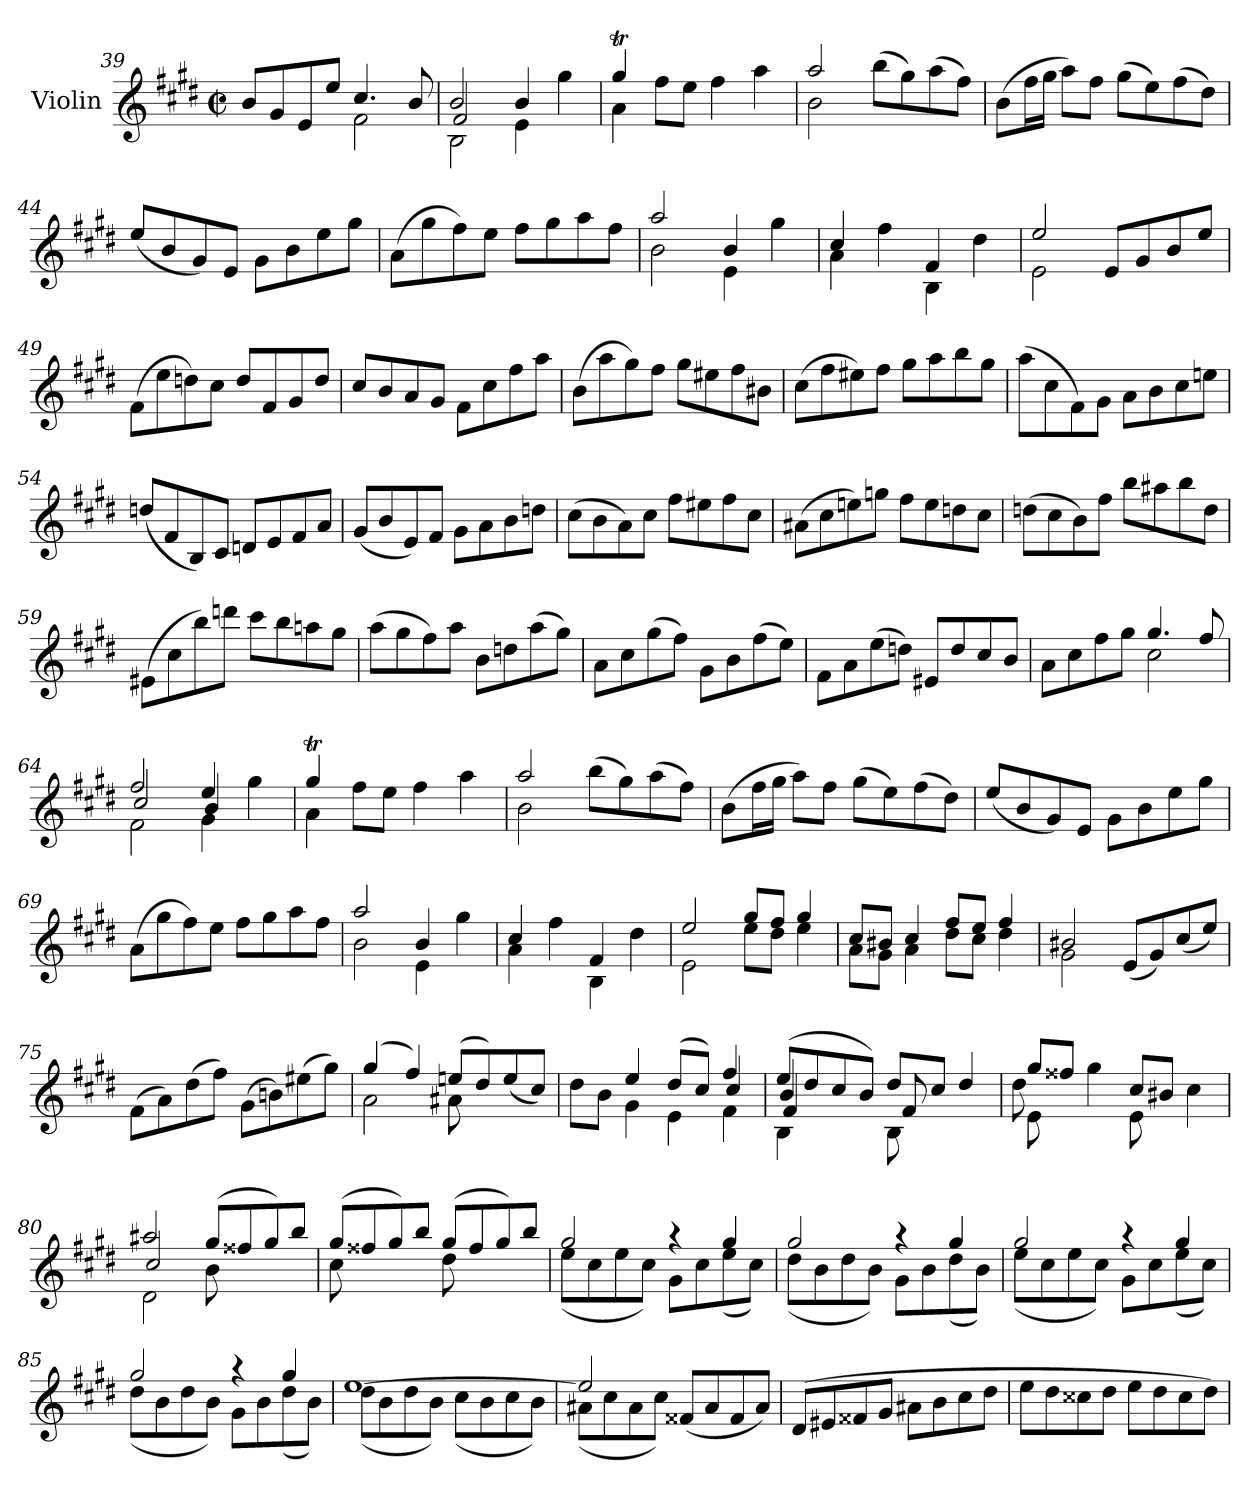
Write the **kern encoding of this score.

**kern
*part1
*staff1
*I"Violin
*I'Vln.
*clefG2
*k[f#c#g#d#]
*M2/2
*met(c|)
=39
*^
8b/L	2ryy
8g#/	.
8e/	.
8ee/J	.
4.cc#/	2f#\
8b/	.
=40	=40
*	*^
2b/	2B\	2f#/
4b/	4e\	2ryy
4gg#\	4ryy	.
*	*v	*v
=41	=41
4gg#t/	4a\
8ff#\L	4ryy
8ee\J	.
4ff#\	2ryy
4aa\	.
=42	=42
2aa/	2b\
(>8bb\L	2ryy
8gg#\)	.
(>8aa\	.
8ff#\J)	.
*v	*v
!!LO:LB:g=z
=43
(>8b\L
16ff#\L
16gg#\JJ
8aa\L)
8ff#\J
(>8gg#\L
8ee\)
(>8ff#\
8dd#\J)
=44
(<8ee/L
8b/
8g#/)
8e/J
8g#\L
8b\
8ee\
8gg#\J
=45
(>8a\L
8gg#\
8ff#\)
8ee\J
8ff#\L
8gg#\
8aa\
8ff#\J
=46
*^
2aa/	2b\
4b/	4e\
4gg#\	4ryy
=47	=47
4cc#/	4a\
4ff#\	4ryy
4f#/	4B\
4dd#\	4ryy
=48	=48
2ee/	2e\
8e/L	2ryy
8g#/	.
8b/	.
8ee/J	.
*v	*v
!!LO:LB:g=z
=49
(>8f#\L
8ee\
8ddn\)
8cc#\J
8dd/L
8f#/
8g#/
8dd/J
=50
8cc#/L
8b/
8a/
8g#/J
8f#\L
8cc#\
8ff#\
8aa\J
=51
(>8b\L
8aa\
8gg#\)
8ff#\J
8gg#\L
8ee#X\
8ff#\
8b#X\J
=52
(>8cc#\L
8ff#\
8ee#X\)
8ff#\J
8gg#\L
8aa\
8bb\
8gg#\J
=53
(>8aa\L
8cc#\
8f#\)
8g#\J
8a\L
8b\
8cc#\
8een\J
!!LO:LB:g=z
=54
(<8ddn/L
8f#/
8B/)
8c#/J
8dn/L
8e/
8f#/
8a/J
=55
(<8g#/L
8b/
8e/)
8f#/J
8g#\L
8a\
8b\
8ddn\J
=56
(>8cc#\L
8b\
8a\)
8cc#\J
8ff#\L
8ee#X\
8ff#\
8cc#\J
=57
(>8a#X\L
8cc#\
8een\)
8ggn\J
8ff#\L
8ee\
8ddn\
8cc#\J
=58
(>8ddn\L
8cc#\
8b\)
8ff#\J
8bb\L
8aa#X\
8bb\
8dd\J
!!LO:PB:g=z
=59
(>8e#X\L
8cc#\
8bb\)
8dddn\J
8ccc#\L
8bb\
8aan\
8gg#\J
=60
(>8aa\L
8gg#\
8ff#\)
8aa\J
8b\L
8ddn\
(>8aa\
8gg#\J)
=61
8a\L
8cc#\
(>8gg#\
8ff#\J)
8g#\L
8b\
(>8ff#\
8ee\J)
=62
8f#\L
8a\
(>8ee\
8ddn\J)
8e#X/L
8dd/
8cc#/
8b/J
=63
*^
8a\L	2ryy
8cc#\	.
8ff#\	.
8gg#\J	.
4.gg#/	2cc#\
8ff#/	.
!!LO:LB:g=z	!!
=64	=64
*	*^
2ff#/	2f#\	2cc#/
4ee/	4g#\	4b/
4gg#\	4ryy	4ryy
*	*v	*v
=65	=65
4gg#t/	4a\
8ff#\L	4ryy
8ee\J	.
4ff#\	2ryy
4aa\	.
=66	=66
2aa/	2b\
(>8bb\L	2ryy
8gg#\)	.
(>8aa\	.
8ff#\J)	.
*v	*v
=67
(>8b\L
16ff#\L
16gg#\JJ
8aa\L)
8ff#\J
(>8gg#\L
8ee\)
(>8ff#\
8dd#\J)
=68
(<8ee/L
8b/
8g#/)
8e/J
8g#\L
8b\
8ee\
8gg#\J
=69
(>8a\L
8gg#\
8ff#\)
8ee\J
8ff#\L
8gg#\
8aa\
8ff#\J
!!LO:LB:g=z
=70
*^
2aa/	2b\
4b/	4e\
4gg#\	4ryy
=71	=71
4cc#/	4a\
4ff#\	4ryy
4f#/	4B\
4dd#\	4ryy
=72	=72
2ee/	2e\
8gg#/L	8ee\L
8ff#/J	8dd#\J
4gg#/	4ee\
=73	=73
8cc#/L	8a\L
8b#X/J	8g#\J
4cc#/	4a\
8ff#/L	8dd#\L
8ee/J	8cc#\J
4ff#/	4dd#\
=74	=74
2b#X/	2g#\
(<8e/L	2ryy
8g#/)	.
(<8cc#/	.
8ee/J)	.
*v	*v
=75
(>8f#\L
8a\)
(>8dd#\
8ff#\J)
(>8g#\L
8bn\)
(>8ee#X\
8gg#\J)
!!LO:LB:g=z
=76
*^
(>4gg#/	2a\
4ff#/)	.
(>8een/L	8a#X\
8dd#/)	8ryy
(<8ee/	4ryy
8cc#/J)	.
=77	=77
*	*^
4ryy	8dd#\L	2ryy
.	8b\J	.
4ee/	4g#\	.
(>8dd#/L	4e\	4ryy
8cc#/J)	.	.
4ff#/	4f#\	4cc#/
=78	=78	=78
*	*	*^
(>8ee/L	4B\	4b/	4f#/
8dd#/	.	.	.
8cc#/	4ryy	4ryy	4ryy
8b/J)	.	.	.
8dd#/L	8B\	8f#/	2ryy
8cc#/J	8ryy	8ryy	.
4dd#/	4ryy	4ryy	.
*	*	*v	*v
=79	=79	=79
8gg#/L	8e\	8dd#\
8ff##X/J	8ryy	8ryy
4gg#\	4ryy	4ryy
8cc#/L	8e\	2ryy
8b#X/J	8ryy	.
4cc#\	4ryy	.
=80	=80	=80
2aa#X/	2d#\	2cc#/
(>8gg#/L	8b\	2ryy
8ff##X/	8ryy	.
8gg#/)	4ryy	.
8bb/J	.	.
!!LO:LB:g=z	!!	!!
=81	=81	=81
(>8gg#/L	8cc#\	2ryy
8ff##X/	8ryy	.
8gg#/)	4ryy	.
8bb/J	.	.
(>8gg#/L	8dd#\	2ryy
8ff##/	8ryy	.
8gg#/)	4ryy	.
8bb/J	.	.
*	*v	*v
=82	=82
2gg#/	(<8ee\L
.	8cc#\
.	8ee\
.	8cc#\J)
4r	8g#\L
.	8cc#\
4gg#/	(<8ee\
.	8cc#\J)
=83	=83
2gg#/	(<8dd#\L
.	8b\
.	8dd#\
.	8b\J)
4r	8g#\L
.	8b\
4gg#/	(<8dd#\
.	8b\J)
=84	=84
2gg#/	(<8ee\L
.	8cc#\
.	8ee\
.	8cc#\J)
4r	8g#\L
.	8cc#\
4gg#/	(<8ee\
.	8cc#\J)
=85	=85
2gg#/	(<8dd#\L
.	8b\
.	8dd#\
.	8b\J)
4r	8g#\L
.	8b\
4gg#/	(<8dd#\
.	8b\J)
!!LO:LB:g=z	!!
=86	=86
[1ee	(<8dd#\L
.	8b\
.	8dd#\
.	8b\J)
.	(<8cc#\L
.	8b\
.	8cc#\
.	8b\J)
=87	=87
2ee/]	(<8a#X\L
.	8cc#\
.	8a#\
.	8cc#\J)
(<8f##X/L	2ryy
8a#/	.
8f##/	.
8a#/J)	.
*v	*v
=88
(>8d#/L
8e#X/
8f##X/
8g#/J
8a#X\L
8b\
8cc#\
8dd#\J
=89
8ee\L
8dd#\
8cc##X\
8dd#\J
8ee\L
8dd#\
8cc##\
8dd#\J)
=
*-
